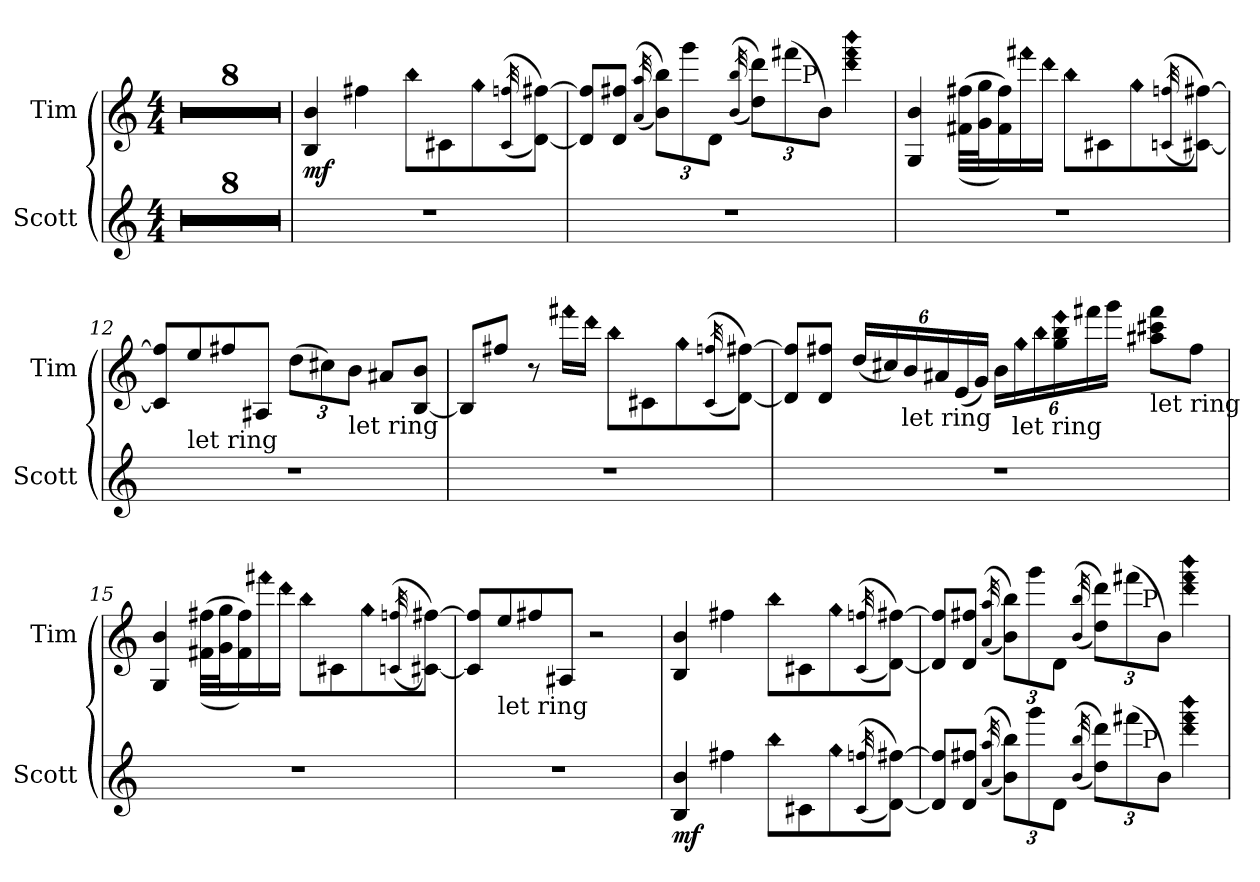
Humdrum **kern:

**kern	**dynam	**kern	**dynam
*part2	*part2	*part1	*part1
*staff2	*staff2	*staff1	*staff1
*I"Scott	*	*I"Tim	*
*I'Scott	*	*I'Tim	*
*clefG2	*	*clefG2	*
*ITrd7c12	*	*ITrd7c12	*
*k[]	*	*k[]	*
*C:	*	*C:	*
*M4/4	*	*M4/4	*
*MM107	*	*MM107	*
=1	=1	=1	=1
1r	.	1r	.
=2	=2	=2	=2
1r	.	1r	.
=3	=3	=3	=3
1r	.	1r	.
=4	=4	=4	=4
1r	.	1r	.
=5	=5	=5	=5
1r	.	1r	.
=6	=6	=6	=6
1r	.	1r	.
=7	=7	=7	=7
1r	.	1r	.
=8	=8	=8	=8
1r	.	1r	.
!!LO:LB:g=z
=9	=9	=9	=9
!	!	!	!LO:DY:b
1r	.	4BB/ 4B/	mf
.	.	4f#X\	.
!	!	!LO:N:head=diamond	!
.	.	8b\L	.
.	.	8C#X\	.
!	!	!LO:N:head=diamond	!
.	.	8g\	.
.	.	((32qC#/ 32qfn/	.
.	.	[8D\ [8f#X\J))	.
=10	=10	=10	=10
*	*	*^	*
1r	.	8D/] 8f#/]L	2ryy	.
.	.	8D/ 8f#X/J	.	.
.	.	((32qA/ 32qa/	.	.
*	*	*Xbrackettup	*	*
.	.	12B\ 12b\L))	.	.
.	.	12gg\	.	.
.	.	12D\J	.	.
.	.	((32qB/ 32qb/	.	.
.	.	12d\ 12dd\L))	8ryy	.
.	.	(12ff#X\	.	.
!	!	!	!LO:TX:a:t=P	!
.	.	.	4.ryy	.
.	.	12B\J)	.	.
!	!	!LO:N:n=1:head=diamond	!	!
!	!	!LO:N:n=2:head=diamond	!	!
!	!	!LO:N:n=3:head=diamond	!	!
.	.	4dd\ 4ff#\ 4bb\	.	.
*	*	*v	*v	*
=11	=11	=11	=11
1r	.	4GG/ 4B/	.
.	.	((32F#X\ 32f#X\LLL	.
.	.	32G\ 32g\J	.
.	.	16F#\ 16f#\))	.
!	!	!LO:N:head=diamond	!
.	.	16ff#X\	.
!	!	!LO:N:head=diamond	!
.	.	16dd\JJ	.
!	!	!LO:N:head=diamond	!
.	.	8b\L	.
.	.	8C#X\	.
!	!	!LO:N:head=diamond	!
.	.	8g\	.
.	.	((32qCn/ 32qfn/	.
.	.	[8C#X\ [8f#X\J))	.
!!LO:LB:g=z
=12	=12	=12	=12
1r	.	8C#/] 8f#/]L	.
!	!	!LO:TX:b:t=let ring	!
.	.	8e/	.
.	.	8f#X/	.
.	.	8AA#X/J	.
.	.	(12d\L	.
.	.	12c#X\)	.
!	!	!LO:TX:b:t=let ring	!
.	.	12B\J	.
.	.	8A#X/L	.
.	.	[8BB/ 8B/J	.
=13	=13	=13	=13
1r	.	8BB/L]	.
.	.	8f#X/J	.
.	.	8r	.
!	!	!LO:N:head=diamond	!
.	.	16ff#X\LL	.
!	!	!LO:N:head=diamond	!
.	.	16dd\JJ	.
!	!	!LO:N:head=diamond	!
.	.	8b\L	.
.	.	8C#X\	.
!	!	!LO:N:head=diamond	!
.	.	8g\	.
.	.	((32qC#/ 32qfn/	.
.	.	[8D\ [8f#X\J))	.
!!LO:LB:g=z
=14	=14	=14	=14
1r	.	8D/] 8f#/]L	.
.	.	8D/ 8f#X/J	.
.	.	(24d/LL	.
.	.	24c#X/)	.
!	!	!LO:TX:b:t=let ring	!
.	.	24B/	.
.	.	24A#X/	.
.	.	(24E/	.
.	.	24G/JJ)	.
.	.	24B\LL	.
!	!	!LO:TX:b:t=let ring	!
!	!	!LO:N:head=diamond	!
.	.	24g\	.
!	!	!LO:N:head=diamond	!
.	.	24b\	.
!	!	!LO:N:n=3:head=diamond	!
.	.	24g\ 24b\ 24ee\	.
.	.	24ff#X\	.
.	.	24gg\JJ	.
!	!	!LO:TX:b:t=let ring	!
.	.	8a#X\ 8cc#X\ 8ff#\L	.
.	.	8f#\J	.
=15	=15	=15	=15
1r	.	4GG/ 4B/	.
.	.	((32F#X\ 32f#X\LLL	.
.	.	32G\ 32g\J	.
.	.	16F#\ 16f#\))	.
!	!	!LO:N:head=diamond	!
.	.	16ff#X\	.
!	!	!LO:N:head=diamond	!
.	.	16dd\JJ	.
!	!	!LO:N:head=diamond	!
.	.	8b\L	.
.	.	8C#X\	.
!	!	!LO:N:head=diamond	!
.	.	8g\	.
.	.	((32qCn/ 32qfn/	.
.	.	[8C#X\ [8f#X\J))	.
!!LO:LB:g=z
=16	=16	=16	=16
1r	.	8C#/] 8f#/]L	.
!	!	!LO:TX:b:t=let ring	!
.	.	8e/	.
.	.	8f#X/	.
.	.	8AA#X/J	.
.	.	2r	.
=17	=17	=17	=17
!	!LO:DY:b	!	!
4BB/ 4B/	mf	4BB/ 4B/	.
4f#X\	.	4f#X\	.
!LO:N:head=diamond	!	!LO:N:head=diamond	!
8b\L	.	8b\L	.
8C#X\	.	8C#X\	.
!LO:N:head=diamond	!	!LO:N:head=diamond	!
8g\	.	8g\	.
((32qC#/ 32qfn/	.	((32qC#/ 32qfn/	.
[8D\ [8f#X\J))	.	[8D\ [8f#X\J))	.
=18	=18	=18	=18
*^	*	*^	*
8D/] 8f#/]L	2ryy	.	8D/] 8f#/]L	2ryy	.
8D/ 8f#X/J	.	.	8D/ 8f#X/J	.	.
((32qA/ 32qa/	.	.	((32qA/ 32qa/	.	.
*Xbrackettup	*	*	*	*	*
12B\ 12b\L))	.	.	12B\ 12b\L))	.	.
12gg\	.	.	12gg\	.	.
12D\J	.	.	12D\J	.	.
((32qB/ 32qb/	.	.	((32qB/ 32qb/	.	.
12d\ 12dd\L))	8ryy	.	12d\ 12dd\L))	8ryy	.
(12ff#X\	.	.	(12ff#X\	.	.
!	!	!	!	!LO:TX:a:t=P	!
!	!LO:TX:a:t=P	!	!	!	!
.	4.ryy	.	.	4.ryy	.
12B\J)	.	.	12B\J)	.	.
!LO:N:n=1:head=diamond	!	!	!	!	!
!LO:N:n=2:head=diamond	!	!	!	!	!
!LO:N:n=3:head=diamond	!	!	!LO:N:n=1:head=diamond	!	!
!	!	!	!LO:N:n=2:head=diamond	!	!
!	!	!	!LO:N:n=3:head=diamond	!	!
4dd\ 4ff#\ 4bb\	.	.	4dd\ 4ff#\ 4bb\	.	.
*v	*v	*	*	*	*
*	*	*v	*v	*
=	=	=	=
*-	*-	*-	*-
